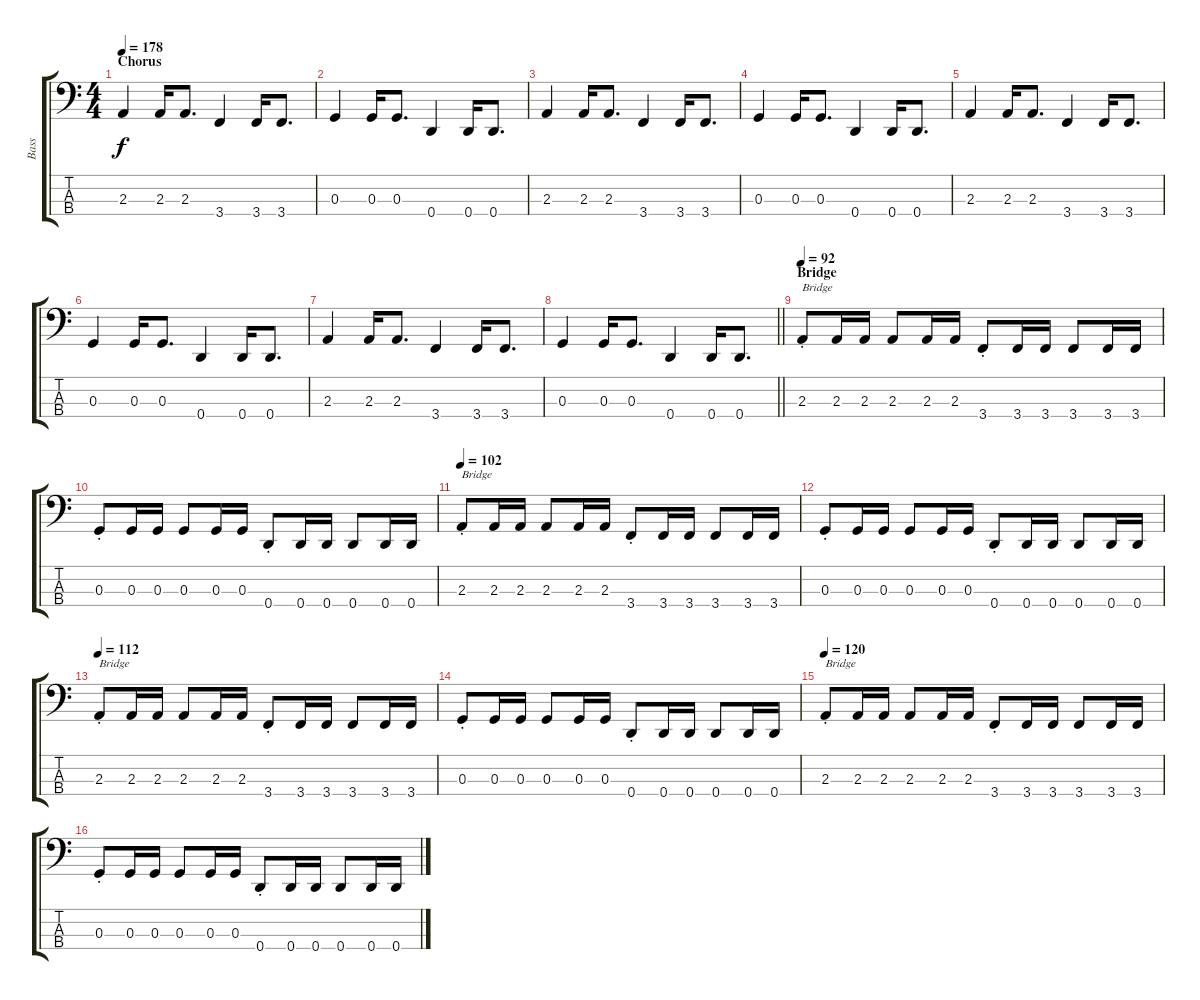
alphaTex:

\track ("Bass " "Bass ") {instrument electricbassfinger}
\staff {score tabs}
\tuning (F2 C2 G1 D1) {hide}
\ts (4 4)
\section ("" "Chorus")
\tempo 178
\clef f4
\ks c
2.3.4{dy f} 2.3.16 2.3.8{d} 3.4.4 3.4.16 3.4.8{d} |
0.3.4 0.3.16 0.3.8{d} 0.4.4 0.4.16 0.4.8{d} |
2.3.4 2.3.16 2.3.8{d} 3.4.4 3.4.16 3.4.8{d} |
0.3.4 0.3.16 0.3.8{d} 0.4.4 0.4.16 0.4.8{d} |
2.3.4 2.3.16 2.3.8{d} 3.4.4 3.4.16 3.4.8{d} |
0.3.4 0.3.16 0.3.8{d} 0.4.4 0.4.16 0.4.8{d} |
2.3.4 2.3.16 2.3.8{d} 3.4.4 3.4.16 3.4.8{d} |
\barLineRight lightlight
0.3.4 0.3.16 0.3.8{d} 0.4.4 0.4.16 0.4.8{d} |
\section ("" "Bridge")
\tempo 92
2.3{st}.8{txt "Bridge"} 2.3.16 2.3.16 2.3.8 2.3.16 2.3.16 3.4{st}.8 3.4.16 3.4.16 3.4.8 3.4.16 3.4.16 |
0.3{st}.8 0.3.16 0.3.16 0.3.8 0.3.16 0.3.16 0.4{st}.8 0.4.16 0.4.16 0.4.8 0.4.16 0.4.16 |
\tempo 102
2.3{st}.8{txt "Bridge"} 2.3.16 2.3.16 2.3.8 2.3.16 2.3.16 3.4{st}.8 3.4.16 3.4.16 3.4.8 3.4.16 3.4.16 |
0.3{st}.8 0.3.16 0.3.16 0.3.8 0.3.16 0.3.16 0.4{st}.8 0.4.16 0.4.16 0.4.8 0.4.16 0.4.16 |
\tempo 112
2.3{st}.8{txt "Bridge"} 2.3.16 2.3.16 2.3.8 2.3.16 2.3.16 3.4{st}.8 3.4.16 3.4.16 3.4.8 3.4.16 3.4.16 |
0.3{st}.8 0.3.16 0.3.16 0.3.8 0.3.16 0.3.16 0.4{st}.8 0.4.16 0.4.16 0.4.8 0.4.16 0.4.16 |
\tempo 120
2.3{st}.8{txt "Bridge"} 2.3.16 2.3.16 2.3.8 2.3.16 2.3.16 3.4{st}.8 3.4.16 3.4.16 3.4.8 3.4.16 3.4.16 |
0.3{st}.8 0.3.16 0.3.16 0.3.8 0.3.16 0.3.16 0.4{st}.8 0.4.16 0.4.16 0.4.8 0.4.16 0.4.16
